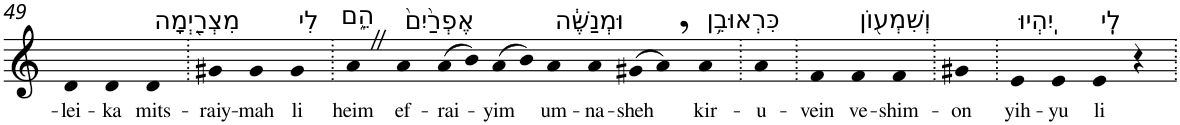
**kern	**text
*part1	*part1
*staff1	*staff1
*I"Piano	*
*I'Pno	*
!!LO:PB:g=z
*clefG2	*
*k[]	*
=49	=49
!	!LO:LY:b
4d	-lei-
!	!LO:LY:b
4d	-ka
!LO:TX:a:t=מִצְרַ֖יְמָה	!
!	!LO:LY:b
4d	mits-
=50.	=50.
!	!LO:LY:b
4g#X	-raiy-
!	!LO:LY:b
4g#	-mah
!LO:TX:a:t=לִי	!
!	!LO:LY:b
4g#	li
=51.	=51.
!LO:TX:a:t=הֵ֑ם	!
!	!LO:LY:b
4aZ	heim
!LO:TX:a:t=אֶפְרַ֙יִם֙	!
!	!LO:LY:b
4a	ef-
!	!LO:LY:b
(>8a	-rai-
8b)	.
!	!LO:LY:b
(>8a	-yim
8b)	.
!LO:TX:a:t=וּמְנַשֶּׁ֔ה	!
!	!LO:LY:b
4a	um-
!	!LO:LY:b
4a	-na-
!	!LO:LY:b
(>8g#X	-sheh
8a,)	.
!LO:TX:a:t=כִּרְאוּבֵ֥ן	!
!	!LO:LY:b
4a	kir-
=52.	=52.
!	!LO:LY:b
4a	-u-
=53.	=53.
!	!LO:LY:b
4f	-vein
!LO:TX:a:t=וְשִׁמְע֖וֹן	!
!	!LO:LY:b
4f	ve-
!	!LO:LY:b
4f	-shim-
=54.	=54.
!	!LO:LY:b
4g#X	-on
=55.	=55.
!LO:TX:a:t=יִֽהְיוּ	!
!	!LO:LY:b
4e	yih-
!	!LO:LY:b
4e	-yu
!LO:TX:a:t=לִֽי	!
!	!LO:LY:b
4e	li
4r	.
=.	=.
*-	*-
